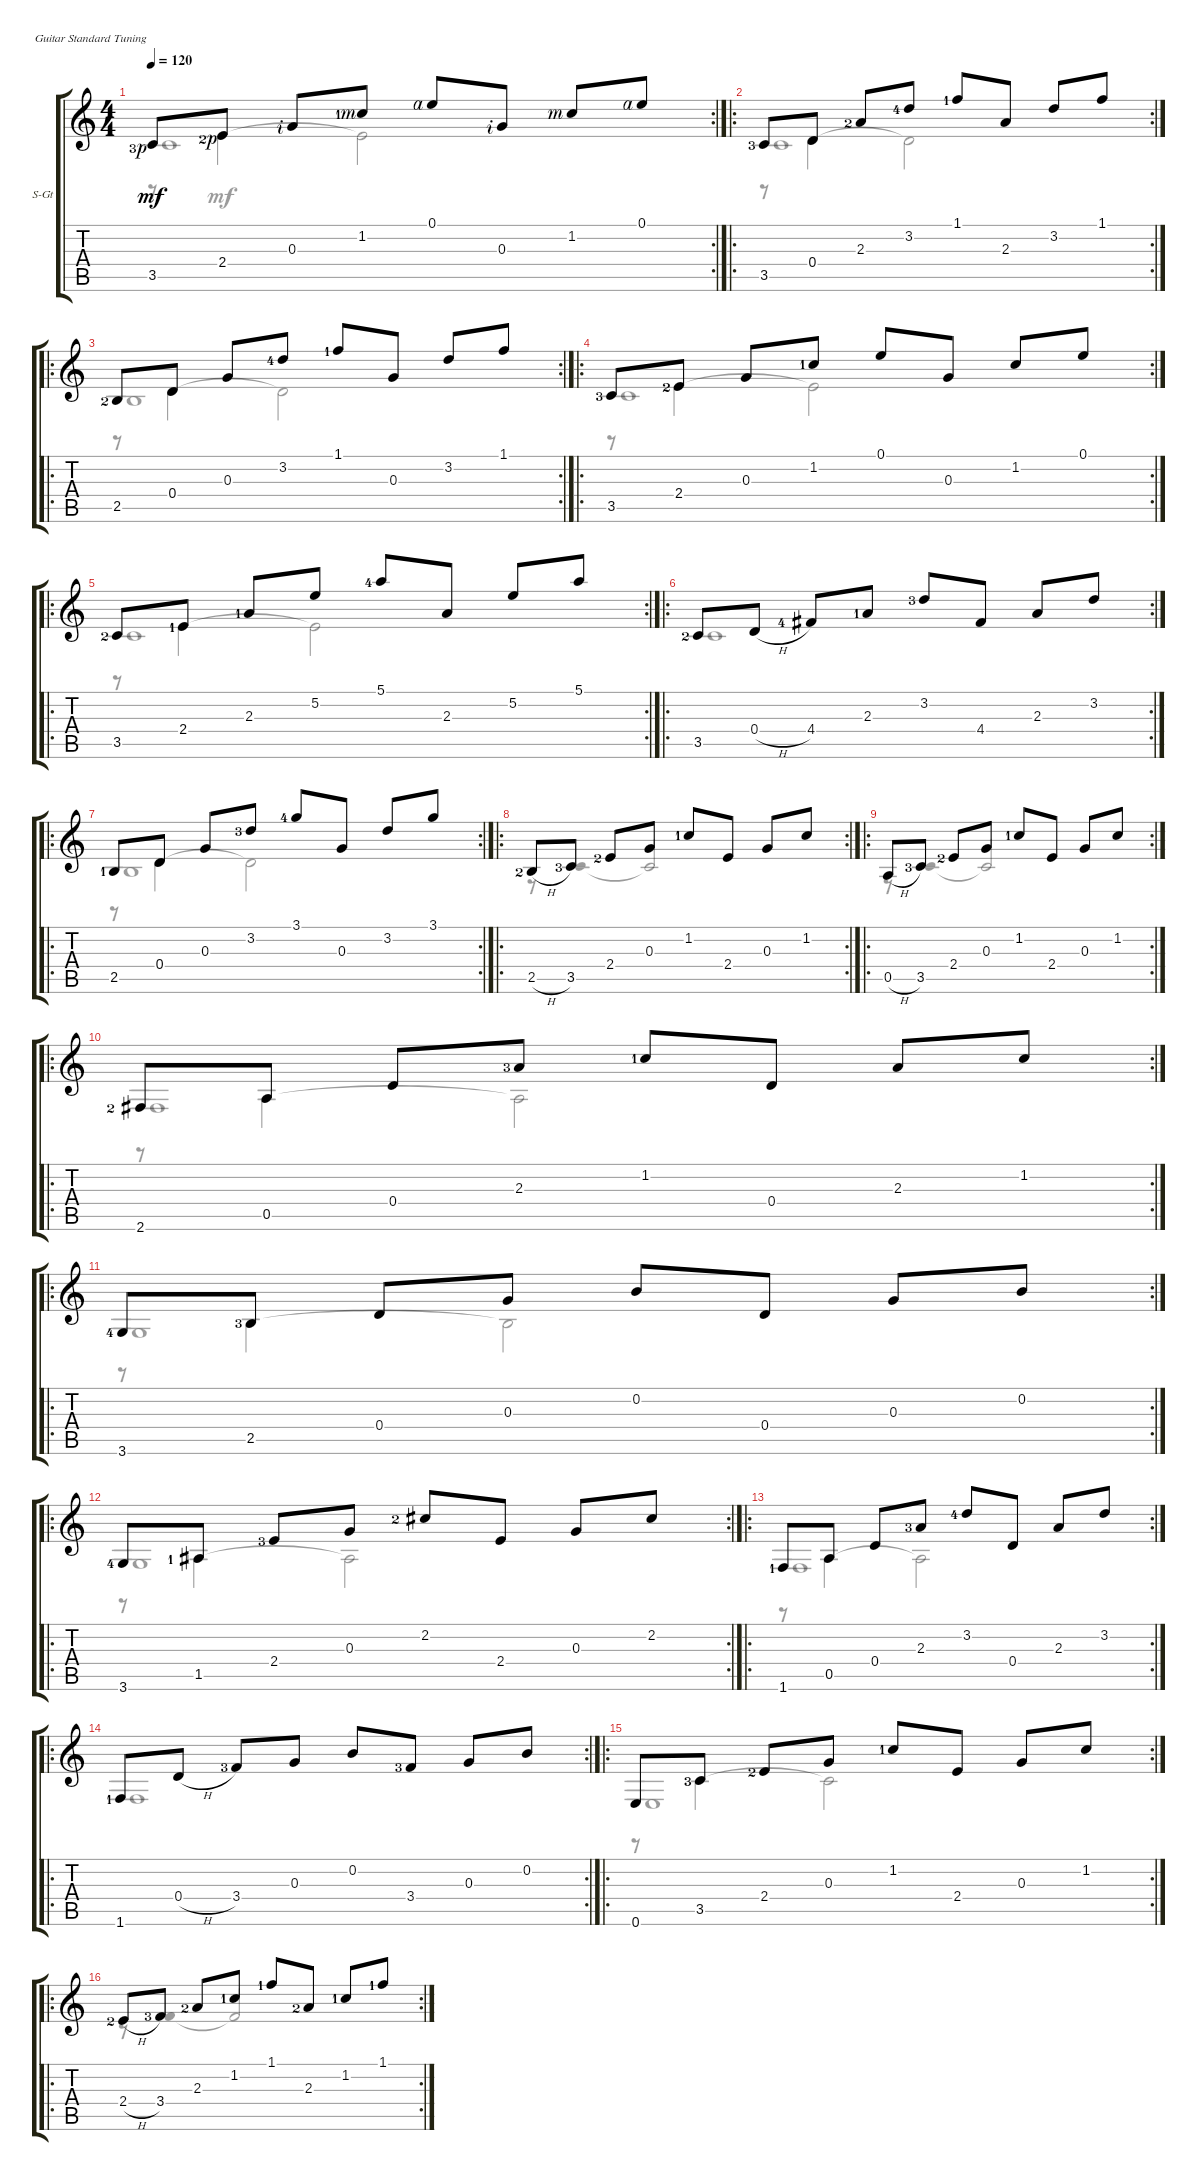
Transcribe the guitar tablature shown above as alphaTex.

\defaultSystemsLayout 4
\bracketExtendMode groupsimilarinstruments
\firstSystemTrackNameOrientation horizontal
\otherSystemsTrackNameOrientation horizontal
\track ("Steel Guitar" "S-Gt") {instrument acousticguitarsteel}
\staff {score tabs}
\tuning (E4 B3 G3 D3 A2 E2)
\voice
\rc 2
\ts (4 4)
\tempo 120
\clef g2
\ks c
3.5{lf 4 rf 1}.8{dy mf instrument acousticguitarsteel} 2.4{lf 3 rf 1}.8 0.3{rf 2}.8 1.2{lf 2 rf 3}.8 0.1{rf 4}.8 0.3{rf 2}.8 1.2{rf 3}.8 0.1{rf 4}.8 |
\ro
\rc 2
3.5{lf 4}.8 0.4.8 2.3{lf 3}.8 3.2{lf 5}.8 1.1{lf 2}.8 2.3.8 3.2.8 1.1.8 |
\ro
\rc 2
2.5{lf 3}.8 0.4.8 0.3.8 3.2{lf 5}.8 1.1{lf 2}.8 0.3.8 3.2.8 1.1.8 |
\ro
\rc 2
3.5{lf 4}.8 2.4{lf 3}.8 0.3.8 1.2{lf 2}.8 0.1.8 0.3.8 1.2.8 0.1.8 |
\ro
\rc 2
3.5{lf 3}.8 2.4{lf 2}.8 2.3{lf 2}.8 5.2.8 5.1{lf 5}.8 2.3.8 5.2.8 5.1.8 |
\ro
\rc 2
3.5{lf 3}.8 0.4{h}.8 4.4{lf 5}.8 2.3{lf 2}.8 3.2{lf 4}.8 4.4.8 2.3.8 3.2.8 |
\ro
\rc 2
2.5{lf 2}.8 0.4.8 0.3.8 3.2{lf 4}.8 3.1{lf 5}.8 0.3.8 3.2.8 3.1.8 |
\ro
\rc 2
2.5{h lf 3}.8 3.5{lf 4}.8 2.4{lf 3}.8 0.3.8 1.2{lf 2}.8 2.4.8 0.3.8 1.2.8 |
\ro
\rc 2
0.5{h}.8 3.5{lf 4}.8 2.4{lf 3}.8 0.3.8 1.2{lf 2}.8 2.4.8 0.3.8 1.2.8 |
\ro
\rc 2
2.6{lf 3}.8 0.5.8 0.4.8 2.3{lf 4}.8 1.2{lf 2}.8 0.4.8 2.3.8 1.2.8 |
\ro
\rc 2
3.6{lf 5}.8 2.5{lf 4}.8 0.4.8 0.3.8 0.2.8 0.4.8 0.3.8 0.2.8 |
\ro
\rc 2
3.6{lf 5}.8 1.5{lf 2}.8 2.4{lf 4}.8 0.3.8 2.2{lf 3}.8 2.4.8 0.3.8 2.2.8 |
\ro
\rc 2
1.6{lf 2}.8 0.5.8 0.4.8 2.3{lf 4}.8 3.2{lf 5}.8 0.4.8 2.3.8 3.2.8 |
\ro
\rc 2
1.6{lf 2}.8 0.4{h}.8 3.4{lf 4}.8 0.3.8 0.2.8 3.4{lf 4}.8 0.3.8 0.2.8 |
\ro
\rc 2
0.6.8 3.5{lf 4}.8 2.4{lf 3}.8 0.3.8 1.2{lf 2}.8 2.4.8 0.3.8 1.2.8 |
\ro
\rc 2
2.4{h lf 3}.8 3.4{lf 4}.8 2.3{lf 3}.8 1.2{lf 2}.8 1.1{lf 2}.8 2.3{lf 3}.8 1.2{lf 2}.8 1.1{lf 2}.8
\voice
\clef g2
\ottava regular
\simile none
\ks c
3.5.1{dy mf} |
3.5.1 |
2.5.1 |
3.5.1 |
3.5.1 |
3.5.1 |
2.5.1 |
|
|
2.6.1 |
3.6.1 |
3.6.1 |
1.6.1 |
1.6.1 |
0.6.1 |
\voice
\clef g2
\ottava regular
\simile none
\ks c
r.8{dy mf} 2.4.4 2.4{t}.2 |
r.8 0.4.4 0.4{t}.2 |
r.8 0.4.4 0.4{t}.2 |
r.8 2.4{lf 3}.4 2.4{t}.2 |
r.8 2.4{lf 2}.4 2.4{t}.2 |
|
r.8 0.4.4 0.4{t}.2 |
r.8 3.5.4{beam invert} 3.5{t}.2{beam invert} |
r.8 3.5.4{beam invert} 3.5{t}.2{beam invert} |
r.8 0.5.4 0.5{t}.2 |
r.8 2.5.4 2.5{t}.2 |
r.8 1.5{lf 2}.4 1.5{t}.2 |
r.8 0.5.4 0.5{t}.2 |
|
r.8 3.5{lf 4}.4 3.5{t}.2 |
r.8 3.4.4{beam invert} 3.4{t}.2{beam invert}
